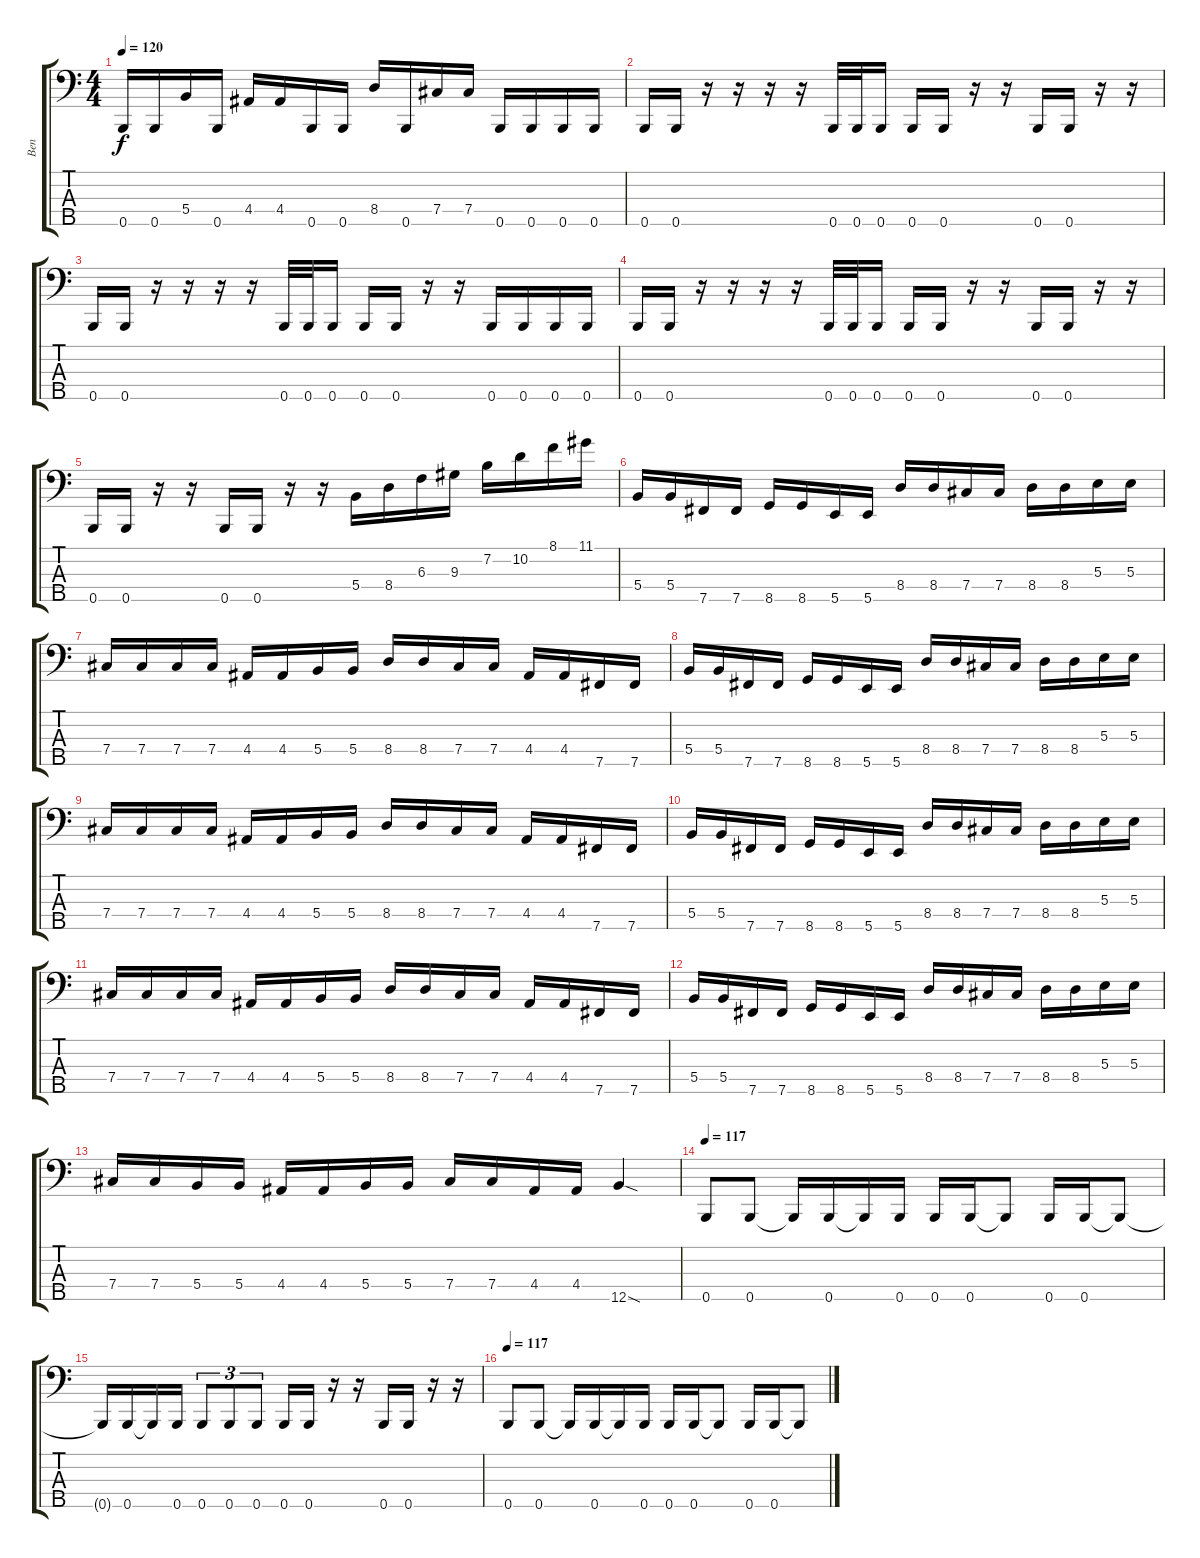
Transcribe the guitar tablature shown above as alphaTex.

\track ("Ben" "Ben") {instrument electricbasspick}
\staff {score tabs}
\tuning (A2 E2 B1 Gb1 B0) {hide}
\ts (4 4)
\tempo 120
\clef f4
\ks c
0.5.16{dy f} 0.5.16 5.4.16 0.5.16 4.4.16 4.4.16 0.5.16 0.5.16 8.4.16 0.5.16 7.4.16 7.4.16 0.5.16 0.5.16 0.5.16 0.5.16 |
0.5.16 0.5.16 r.16 r.16 r.16 r.16 0.5.32 0.5.32 0.5.16 0.5.16 0.5.16 r.16 r.16 0.5.16 0.5.16 r.16 r.16 |
0.5.16 0.5.16 r.16 r.16 r.16 r.16 0.5.32 0.5.32 0.5.16 0.5.16 0.5.16 r.16 r.16 0.5.16 0.5.16 0.5.16 0.5.16 |
0.5.16 0.5.16 r.16 r.16 r.16 r.16 0.5.32 0.5.32 0.5.16 0.5.16 0.5.16 r.16 r.16 0.5.16 0.5.16 r.16 r.16 |
0.5.16 0.5.16 r.16 r.16 0.5.16 0.5.16 r.16 r.16 5.4.16 8.4.16 6.3.16 9.3.16 7.2.16 10.2.16 8.1.16 11.1.16 |
5.4.16 5.4.16 7.5.16 7.5.16 8.5.16 8.5.16 5.5.16 5.5.16 8.4.16 8.4.16 7.4.16 7.4.16 8.4.16 8.4.16 5.3.16 5.3.16 |
7.4.16 7.4.16 7.4.16 7.4.16 4.4.16 4.4.16 5.4.16 5.4.16 8.4.16 8.4.16 7.4.16 7.4.16 4.4.16 4.4.16 7.5.16 7.5.16 |
5.4.16 5.4.16 7.5.16 7.5.16 8.5.16 8.5.16 5.5.16 5.5.16 8.4.16 8.4.16 7.4.16 7.4.16 8.4.16 8.4.16 5.3.16 5.3.16 |
7.4.16 7.4.16 7.4.16 7.4.16 4.4.16 4.4.16 5.4.16 5.4.16 8.4.16 8.4.16 7.4.16 7.4.16 4.4.16 4.4.16 7.5.16 7.5.16 |
5.4.16 5.4.16 7.5.16 7.5.16 8.5.16 8.5.16 5.5.16 5.5.16 8.4.16 8.4.16 7.4.16 7.4.16 8.4.16 8.4.16 5.3.16 5.3.16 |
7.4.16 7.4.16 7.4.16 7.4.16 4.4.16 4.4.16 5.4.16 5.4.16 8.4.16 8.4.16 7.4.16 7.4.16 4.4.16 4.4.16 7.5.16 7.5.16 |
5.4.16 5.4.16 7.5.16 7.5.16 8.5.16 8.5.16 5.5.16 5.5.16 8.4.16 8.4.16 7.4.16 7.4.16 8.4.16 8.4.16 5.3.16 5.3.16 |
7.4.16 7.4.16 5.4.16 5.4.16 4.4.16 4.4.16 5.4.16 5.4.16 7.4.16 7.4.16 4.4.16 4.4.16 12.5{sod}.4 |
\tempo 117
0.5.8 0.5.8 0.5{t}.16 0.5.16 0.5{t}.16 0.5.16 0.5.16 0.5.16 0.5{t}.8 0.5.16 0.5.16 0.5{t}.8 |
0.5{t}.16 0.5.16 0.5{t}.16 0.5.16 0.5.8{tu (3 2)} 0.5.8{tu (3 2)} 0.5.8{tu (3 2)} 0.5.16 0.5.16 r.16 r.16 0.5.16 0.5.16 r.16 r.16 |
\tempo 117
0.5.8 0.5.8 0.5{t}.16 0.5.16 0.5{t}.16 0.5.16 0.5.16 0.5.16 0.5{t}.8 0.5.16 0.5.16 0.5{t}.8
